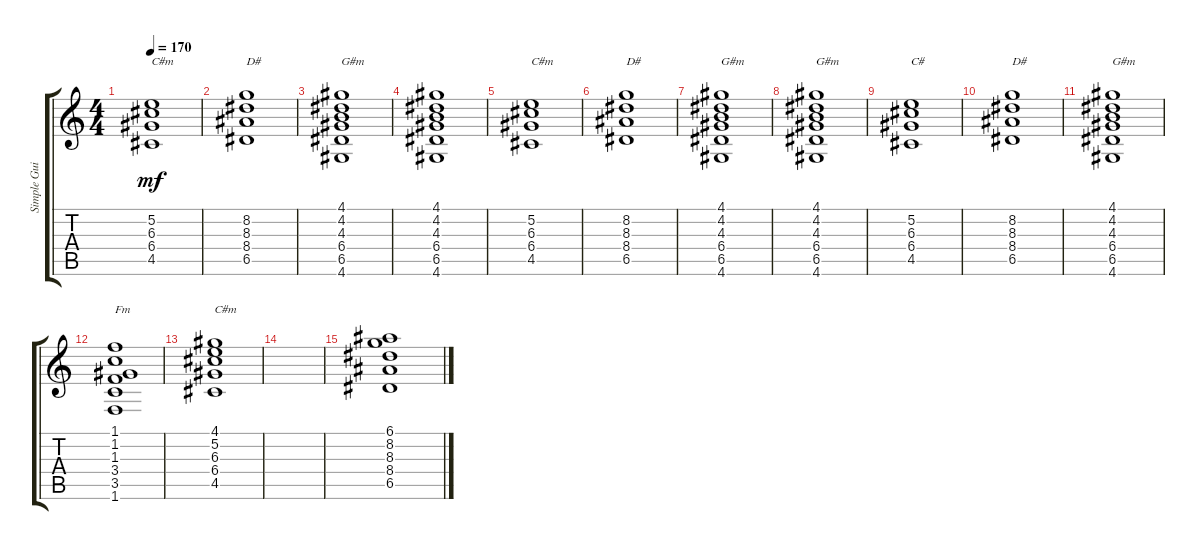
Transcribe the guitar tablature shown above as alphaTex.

\track ("Simple Guitar (Chords)" "Simple Gui") {instrument electricguitarclean}
\staff {score tabs}
\tuning (E4 B3 G3 D3 A2 E2) {hide}
\ts (4 4)
\tempo 170
\clef g2
\ks c
(5.2 6.3 6.4 4.5).1{txt "C#m" dy mf} |
(8.2 8.3 8.4 6.5).1{txt "D#"} |
(4.1 4.2 4.3 6.4 6.5 4.6).1{txt "G#m"} |
(4.1 4.2 4.3 6.4 6.5 4.6).1 |
(5.2 6.3 6.4 4.5).1{txt "C#m"} |
(8.2 8.3 8.4 6.5).1{txt "D#"} |
(4.1 4.2 4.3 6.4 6.5 4.6).1{txt "G#m "} |
(4.1 4.2 4.3 6.4 6.5 4.6).1{txt "G#m"} |
(5.2 6.3 6.4 4.5).1{txt "C#"} |
(8.2 8.3 8.4 6.5).1{txt "D#"} |
(4.1 4.2 4.3 6.4 6.5 4.6).1{txt "G#m"} |
(1.1 1.2 1.3 3.4 3.5 1.6).1{txt "Fm"} |
(4.1 5.2 6.3 6.4 4.5).1{txt "C#m"} |
|
(6.1 8.2 8.3 8.4 6.5).1
